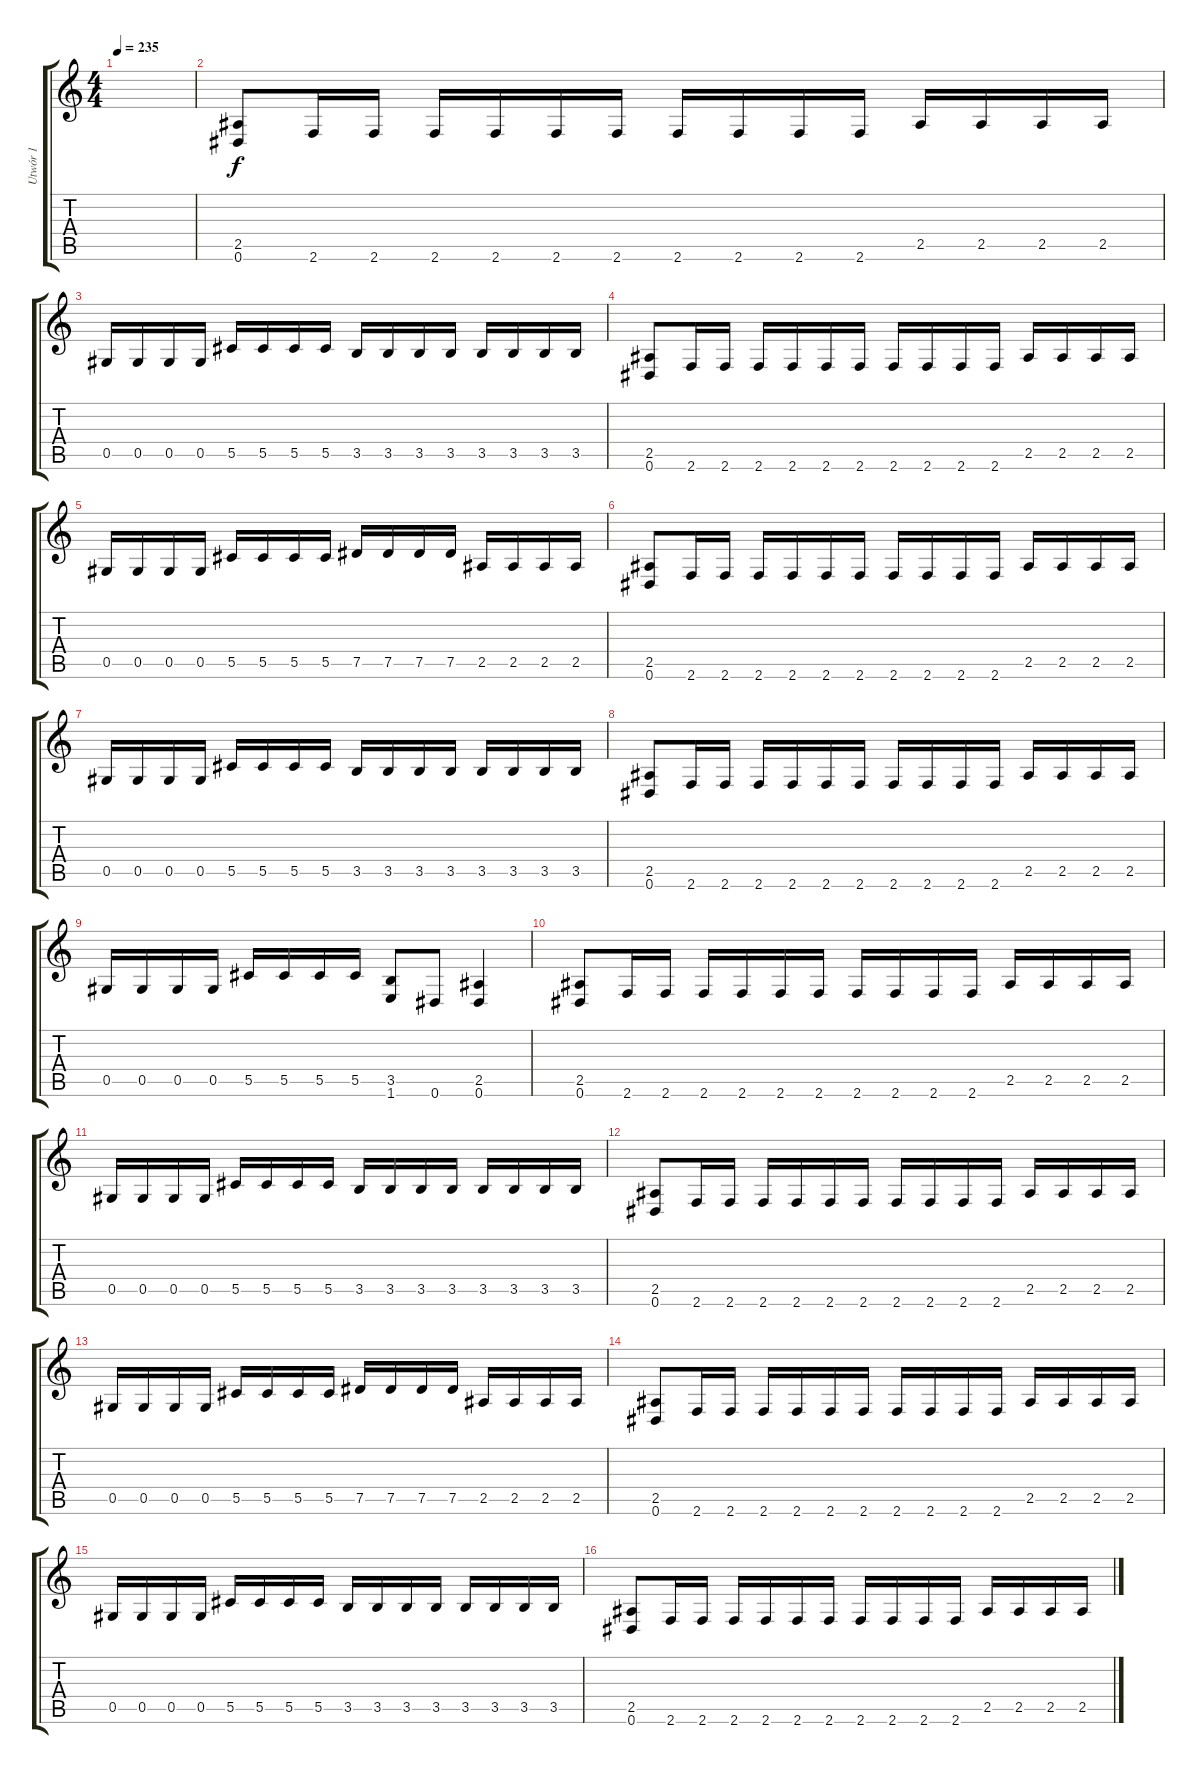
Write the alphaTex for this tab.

\track ("Utwór 1" "Utwór 1") {instrument distortionguitar}
\staff {score tabs}
\tuning (Eb4 Bb3 Gb3 Db3 Ab2 Eb2) {hide}
\ts (4 4)
\tempo 235
\clef g2
\ks c
|
(2.5 0.6).8 2.6.16 2.6.16 2.6.16 2.6.16 2.6.16 2.6.16 2.6.16 2.6.16 2.6.16 2.6.16 2.5.16 2.5.16 2.5.16 2.5.16 |
0.5.16 0.5.16 0.5.16 0.5.16 5.5.16 5.5.16 5.5.16 5.5.16 3.5.16 3.5.16 3.5.16 3.5.16 3.5.16 3.5.16 3.5.16 3.5.16 |
(2.5 0.6).8 2.6.16 2.6.16 2.6.16 2.6.16 2.6.16 2.6.16 2.6.16 2.6.16 2.6.16 2.6.16 2.5.16 2.5.16 2.5.16 2.5.16 |
0.5.16 0.5.16 0.5.16 0.5.16 5.5.16 5.5.16 5.5.16 5.5.16 7.5.16 7.5.16 7.5.16 7.5.16 2.5.16 2.5.16 2.5.16 2.5.16 |
(2.5 0.6).8 2.6.16 2.6.16 2.6.16 2.6.16 2.6.16 2.6.16 2.6.16 2.6.16 2.6.16 2.6.16 2.5.16 2.5.16 2.5.16 2.5.16 |
0.5.16 0.5.16 0.5.16 0.5.16 5.5.16 5.5.16 5.5.16 5.5.16 3.5.16 3.5.16 3.5.16 3.5.16 3.5.16 3.5.16 3.5.16 3.5.16 |
(2.5 0.6).8 2.6.16 2.6.16 2.6.16 2.6.16 2.6.16 2.6.16 2.6.16 2.6.16 2.6.16 2.6.16 2.5.16 2.5.16 2.5.16 2.5.16 |
0.5.16 0.5.16 0.5.16 0.5.16 5.5.16 5.5.16 5.5.16 5.5.16 (3.5 1.6).8 0.6.8 (2.5 0.6).4 |
(2.5 0.6).8 2.6.16 2.6.16 2.6.16 2.6.16 2.6.16 2.6.16 2.6.16 2.6.16 2.6.16 2.6.16 2.5.16 2.5.16 2.5.16 2.5.16 |
0.5.16 0.5.16 0.5.16 0.5.16 5.5.16 5.5.16 5.5.16 5.5.16 3.5.16 3.5.16 3.5.16 3.5.16 3.5.16 3.5.16 3.5.16 3.5.16 |
(2.5 0.6).8 2.6.16 2.6.16 2.6.16 2.6.16 2.6.16 2.6.16 2.6.16 2.6.16 2.6.16 2.6.16 2.5.16 2.5.16 2.5.16 2.5.16 |
0.5.16 0.5.16 0.5.16 0.5.16 5.5.16 5.5.16 5.5.16 5.5.16 7.5.16 7.5.16 7.5.16 7.5.16 2.5.16 2.5.16 2.5.16 2.5.16 |
(2.5 0.6).8 2.6.16 2.6.16 2.6.16 2.6.16 2.6.16 2.6.16 2.6.16 2.6.16 2.6.16 2.6.16 2.5.16 2.5.16 2.5.16 2.5.16 |
0.5.16 0.5.16 0.5.16 0.5.16 5.5.16 5.5.16 5.5.16 5.5.16 3.5.16 3.5.16 3.5.16 3.5.16 3.5.16 3.5.16 3.5.16 3.5.16 |
(2.5 0.6).8 2.6.16 2.6.16 2.6.16 2.6.16 2.6.16 2.6.16 2.6.16 2.6.16 2.6.16 2.6.16 2.5.16 2.5.16 2.5.16 2.5.16
